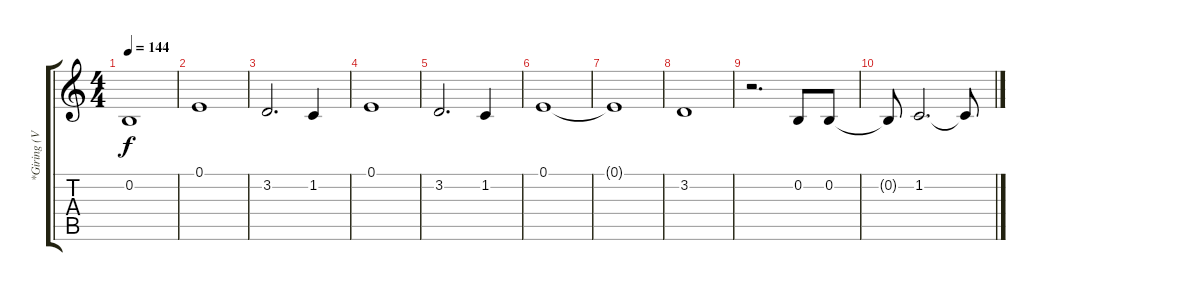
\track ("*Giring (Vocal)" "*Giring (V") {instrument oboe}
\staff {score tabs}
\tuning (E4 B3 G3 D3 A2 E2) {hide}
\ts (4 4)
\tempo 144
\clef g2
\ks c
0.2.1{dy f} |
0.1.1 |
3.2.2{d} 1.2.4 |
0.1.1 |
3.2.2{d} 1.2.4 |
0.1.1 |
0.1{t}.1 |
3.2.1 |
r.2{d} 0.2.8 0.2.8 |
0.2{t}.8 1.2.2{d} 1.2{t}.8
